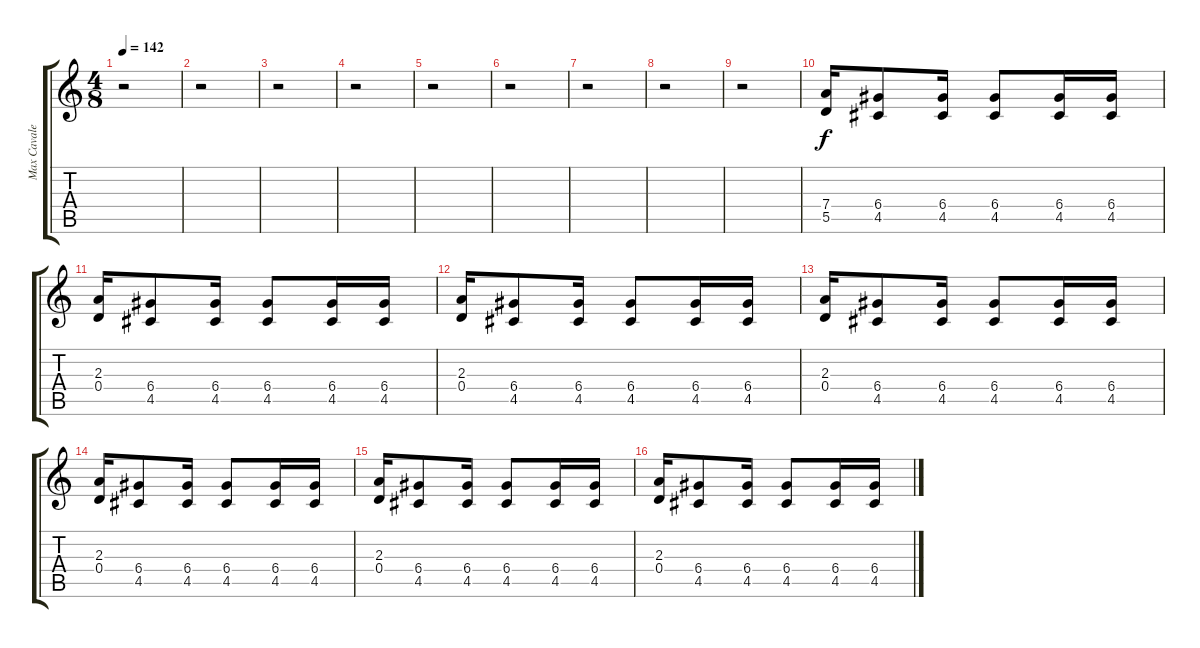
\track ("Max Cavalera" "Max Cavale") {instrument distortionguitar}
\staff {score tabs}
\tuning (E4 B3 G3 D3 A2 D2) {hide}
\ts (4 8)
\tempo 142
\clef g2
\ks c
r.2{dy f instrument distortionguitar} |
r.2 |
r.2 |
r.2 |
r.2 |
r.2 |
r.2 |
r.2 |
r.2 |
(7.4 5.5).16 (6.4 4.5).8 (6.4 4.5).16 (6.4 4.5).8 (6.4 4.5).16 (6.4 4.5).16 |
(2.3 0.4).16 (6.4 4.5).8 (6.4 4.5).16 (6.4 4.5).8 (6.4 4.5).16 (6.4 4.5).16 |
(2.3 0.4).16 (6.4 4.5).8 (6.4 4.5).16 (6.4 4.5).8 (6.4 4.5).16 (6.4 4.5).16 |
(2.3 0.4).16 (6.4 4.5).8 (6.4 4.5).16 (6.4 4.5).8 (6.4 4.5).16 (6.4 4.5).16 |
(2.3 0.4).16 (6.4 4.5).8 (6.4 4.5).16 (6.4 4.5).8 (6.4 4.5).16 (6.4 4.5).16 |
(2.3 0.4).16 (6.4 4.5).8 (6.4 4.5).16 (6.4 4.5).8 (6.4 4.5).16 (6.4 4.5).16 |
(2.3 0.4).16 (6.4 4.5).8 (6.4 4.5).16 (6.4 4.5).8 (6.4 4.5).16 (6.4 4.5).16
